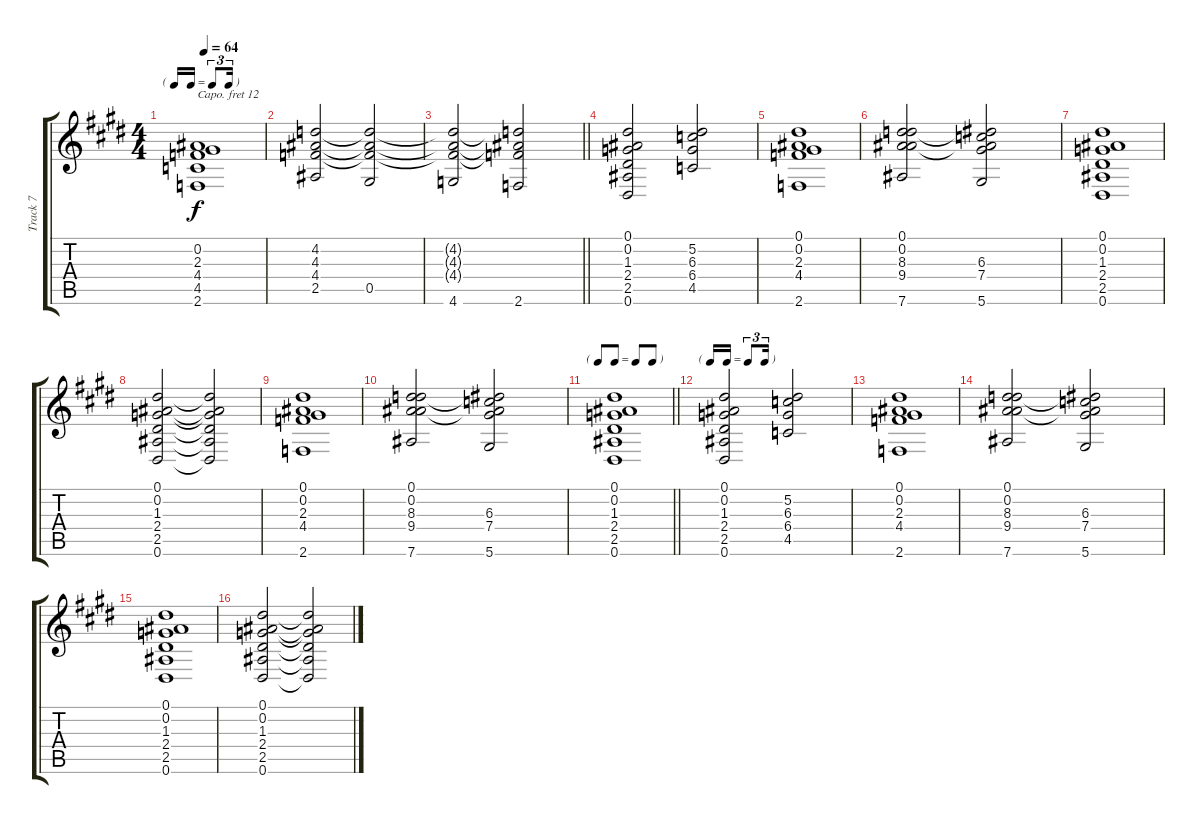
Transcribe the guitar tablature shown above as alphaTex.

\track ("Track 7" "Track 7") {instrument stringensemble1}
\staff {score tabs}
\capo 12
\tuning (Eb4 Bb3 Gb3 Db3 Ab2 Eb2) {hide}
\ts (4 4)
\tf triplet16th
\tempo 64
\clef g2
\ks e
(0.2 2.3 4.4 4.5 2.6).1{dy f} |
(4.2 4.3 4.4 2.5).2 (4.2{t} 4.3{t} 4.4{t} 0.5).2 |
\barLineRight lightlight
(4.2{t} 4.3{t} 4.4{t} 4.6).2 (4.2{t} 4.3{t} 4.4{t} 2.6).2 |
(0.1 0.2 1.3 2.4 2.5 0.6).2 (5.2 6.3 6.4 4.5).2 |
(0.1 0.2 2.3 4.4 2.6).1 |
(0.1 0.2 8.3 9.4 7.6).2 (0.1{t} 0.2{t} 6.3 7.4 5.6).2 |
(0.1 0.2 1.3 2.4 2.5 0.6).1 |
(0.1 0.2 1.3 2.4 2.5 0.6).2 (0.1{t} 0.2{t} 1.3{t} 2.4{t} 2.5{t} 0.6{t}).2 |
(0.1 0.2 2.3 4.4 2.6).1 |
(0.1 0.2 8.3 9.4 7.6).2 (0.1{t} 0.2{t} 6.3 7.4 5.6).2 |
\tf none
\barLineRight lightlight
(0.1 0.2 1.3 2.4 2.5 0.6).1 |
\tf triplet16th
(0.1 0.2 1.3 2.4 2.5 0.6).2 (5.2 6.3 6.4 4.5).2 |
(0.1 0.2 2.3 4.4 2.6).1 |
(0.1 0.2 8.3 9.4 7.6).2 (0.1{t} 0.2{t} 6.3 7.4 5.6).2 |
(0.1 0.2 1.3 2.4 2.5 0.6).1 |
(0.1 0.2 1.3 2.4 2.5 0.6).2 (0.1{t} 0.2{t} 1.3{t} 2.4{t} 2.5{t} 0.6{t}).2
